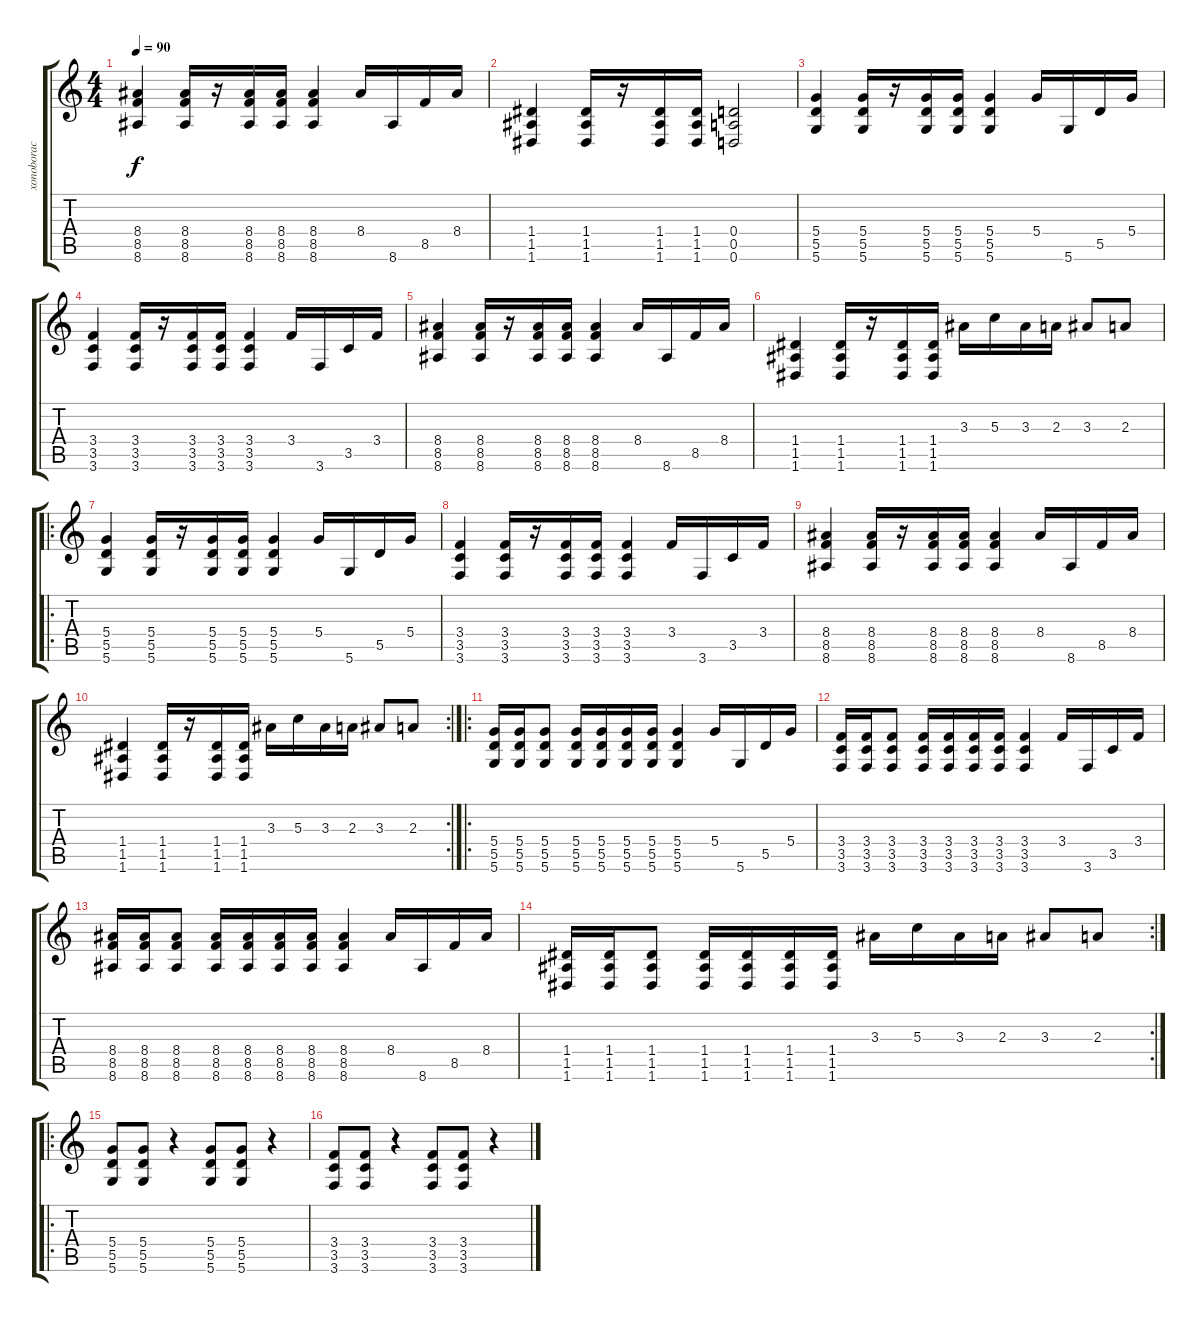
\track ("xonoborac mollig" "xonoborac ") {instrument distortionguitar}
\staff {score tabs}
\tuning (E4 B3 G3 D3 A2 D2) {hide}
\ts (4 4)
\tempo 90
\clef g2
\ks c
(8.4 8.5 8.6).4{dy f} (8.4 8.5 8.6).16 r.16 (8.4 8.5 8.6).16 (8.4 8.5 8.6).16 (8.4 8.5 8.6).4 8.4.16 8.6.16 8.5.16 8.4.16 |
(1.4 1.5 1.6).4 (1.4 1.5 1.6).16 r.16 (1.4 1.5 1.6).16 (1.4 1.5 1.6).16 (0.4 0.5 0.6).2 |
(5.4 5.5 5.6).4 (5.4 5.5 5.6).16 r.16 (5.4 5.5 5.6).16 (5.4 5.5 5.6).16 (5.4 5.5 5.6).4 5.4.16 5.6.16 5.5.16 5.4.16 |
(3.4 3.5 3.6).4 (3.4 3.5 3.6).16 r.16 (3.4 3.5 3.6).16 (3.4 3.5 3.6).16 (3.4 3.5 3.6).4 3.4.16 3.6.16 3.5.16 3.4.16 |
(8.4 8.5 8.6).4 (8.4 8.5 8.6).16 r.16 (8.4 8.5 8.6).16 (8.4 8.5 8.6).16 (8.4 8.5 8.6).4 8.4.16 8.6.16 8.5.16 8.4.16 |
(1.4 1.5 1.6).4 (1.4 1.5 1.6).16 r.16 (1.4 1.5 1.6).16 (1.4 1.5 1.6).16 3.3.16 5.3.16 3.3.16 2.3.16 3.3.8 2.3.8 |
\ro
(5.4 5.5 5.6).4 (5.4 5.5 5.6).16 r.16 (5.4 5.5 5.6).16 (5.4 5.5 5.6).16 (5.4 5.5 5.6).4 5.4.16 5.6.16 5.5.16 5.4.16 |
(3.4 3.5 3.6).4 (3.4 3.5 3.6).16 r.16 (3.4 3.5 3.6).16 (3.4 3.5 3.6).16 (3.4 3.5 3.6).4 3.4.16 3.6.16 3.5.16 3.4.16 |
(8.4 8.5 8.6).4 (8.4 8.5 8.6).16 r.16 (8.4 8.5 8.6).16 (8.4 8.5 8.6).16 (8.4 8.5 8.6).4 8.4.16 8.6.16 8.5.16 8.4.16 |
\rc 2
(1.4 1.5 1.6).4 (1.4 1.5 1.6).16 r.16 (1.4 1.5 1.6).16 (1.4 1.5 1.6).16 3.3.16 5.3.16 3.3.16 2.3.16 3.3.8 2.3.8 |
\ro
(5.4 5.5 5.6).16 (5.4 5.5 5.6).16 (5.4 5.5 5.6).8 (5.4 5.5 5.6).16 (5.4 5.5 5.6).16 (5.4 5.5 5.6).16 (5.4 5.5 5.6).16 (5.4 5.5 5.6).4 5.4.16 5.6.16 5.5.16 5.4.16 |
(3.4 3.5 3.6).16 (3.4 3.5 3.6).16 (3.4 3.5 3.6).8 (3.4 3.5 3.6).16 (3.4 3.5 3.6).16 (3.4 3.5 3.6).16 (3.4 3.5 3.6).16 (3.4 3.5 3.6).4 3.4.16 3.6.16 3.5.16 3.4.16 |
(8.4 8.5 8.6).16 (8.4 8.5 8.6).16 (8.4 8.5 8.6).8 (8.4 8.5 8.6).16 (8.4 8.5 8.6).16 (8.4 8.5 8.6).16 (8.4 8.5 8.6).16 (8.4 8.5 8.6).4 8.4.16 8.6.16 8.5.16 8.4.16 |
\rc 2
(1.4 1.5 1.6).16 (1.4 1.5 1.6).16 (1.4 1.5 1.6).8 (1.4 1.5 1.6).16 (1.4 1.5 1.6).16 (1.4 1.5 1.6).16 (1.4 1.5 1.6).16 3.3.16 5.3.16 3.3.16 2.3.16 3.3.8 2.3.8 |
\ro
(5.4 5.5 5.6).8 (5.4 5.5 5.6).8 r.4 (5.4 5.5 5.6).8 (5.4 5.5 5.6).8 r.4 |
(3.4 3.5 3.6).8 (3.4 3.5 3.6).8 r.4 (3.4 3.5 3.6).8 (3.4 3.5 3.6).8 r.4
